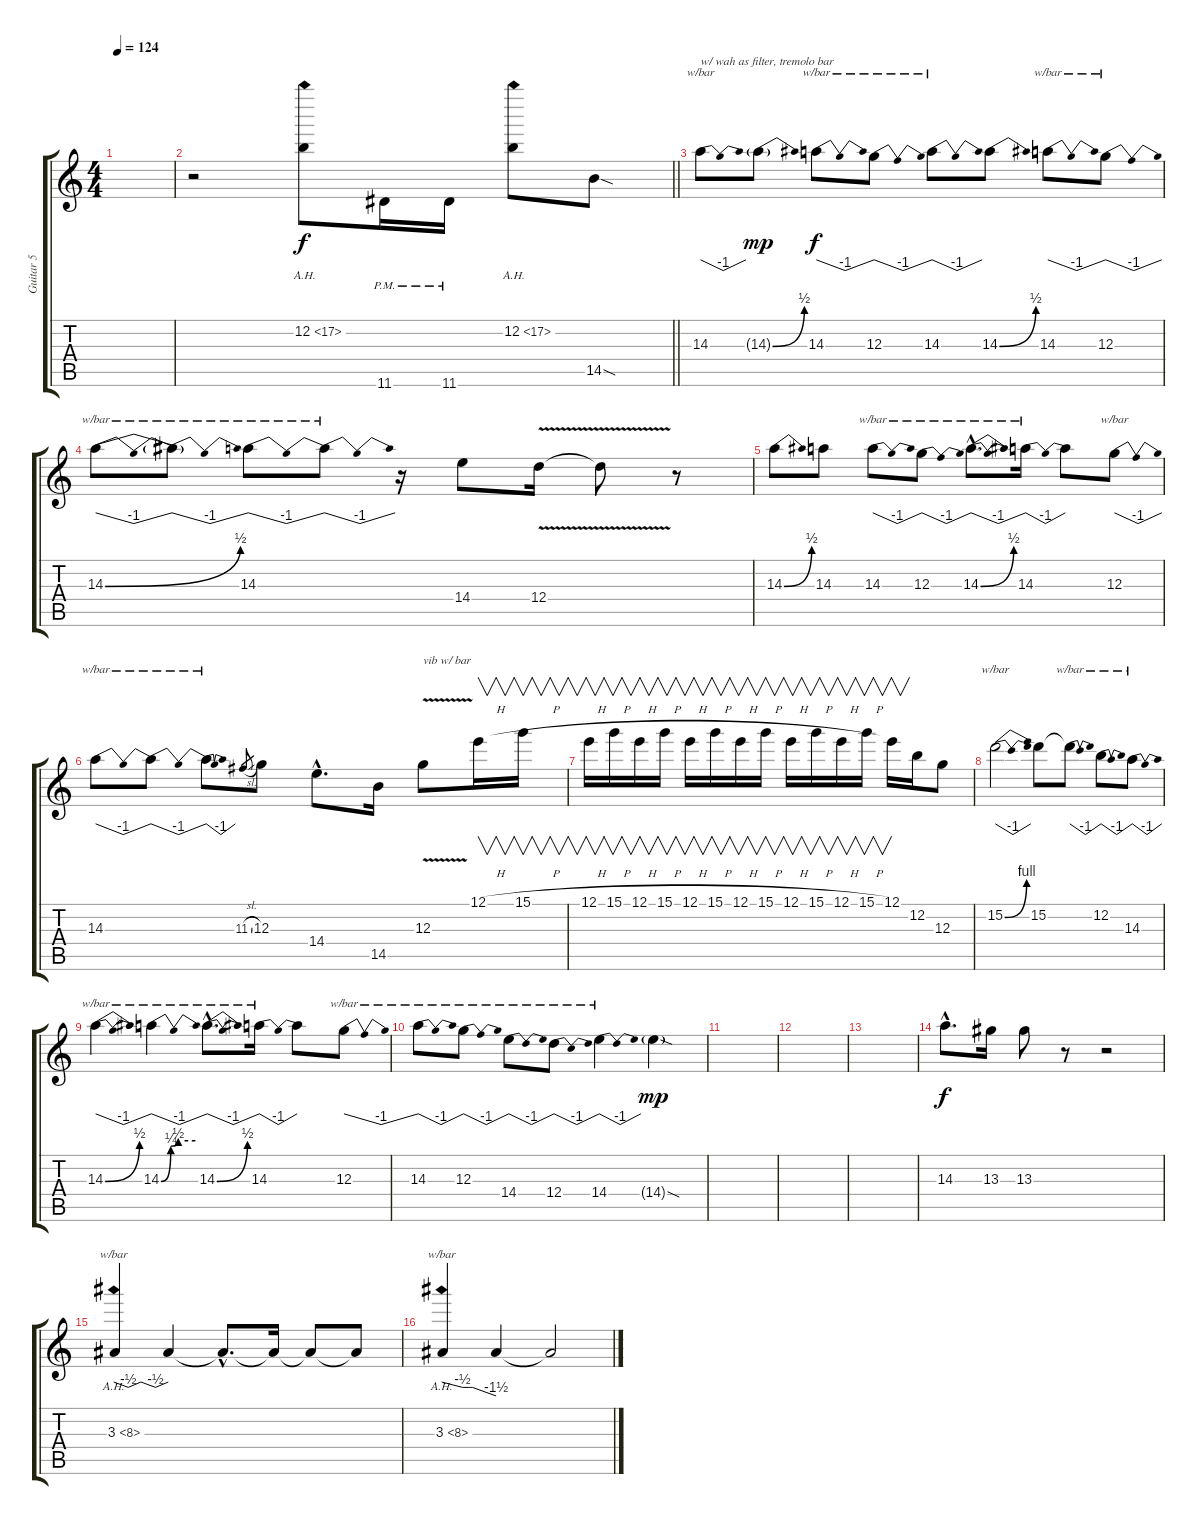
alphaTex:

\track ("Guitar 5" "Guitar 5") {instrument distortionguitar}
\staff {score tabs}
\tuning (E4 B3 G3 D3 A2 E2) {hide}
\ts (4 4)
\tempo 124
\clef g2
\ks c
|
\barLineRight lightlight
r.2 12.2{ah 5}.8 11.6{pm}.16 11.6{pm}.16 12.2{ah 5}.8 14.5{sod}.8 |
14.3.8{tbe (dip default 0 0 30 -4 60 0) txt "w/ wah as filter, tremolo bar"} 14.3{be (bend 0 0 60 2) g}.8{dy mp} 14.3.8{tbe (dip default 0 0 30 -4 60 0) dy f} 12.3.8{tbe (dip default 0 0 30 -4 60 0)} 14.3.8{tbe (dip default 0 0 30 -4 60 0)} 14.3{be (bend 0 0 60 2)}.8 14.3.8{tbe (dip default 0 0 30 -4 60 0)} 12.3.8{tbe (dip default 0 0 30 -4 60 0)} |
14.3{be (bend 0 0 60 2)}.8{tbe (dip default 0 0 30 -4 60 0)} 14.3{t}.8{tbe (dip default 0 0 30 -4 60 0)} 14.3.8{tbe (dip default 0 0 30 -4 60 0)} 14.3{t}.8{tbe (dip default 0 0 30 -4 60 0)} r.16 14.4.8 12.4{v}.16 12.4{t}.8 r.8 |
14.3{be (bend 0 0 60 2)}.8 14.3.8 14.3.8{tbe (dip default 0 0 30 -4 60 0)} 12.3.8{tbe (dip default 0 0 30 -4 60 0)} 14.3{be (bend 0 0 60 2) hac}.8{d tbe (dip default 0 0 30 -4 60 0)} 14.3.16{tbe (dip default 0 0 30 -4 60 0)} 14.3{t}.8 12.3.8{tbe (dip default 0 0 30 -4 60 0)} |
14.3.8{tbe (dip default 0 0 30 -4 60 0)} 14.3{t}.8{tbe (dip default 0 0 30 -4 60 0)} 14.3{t}.8{tbe (dip default 0 0 30 -4 60 0)} 11.3{sl}.8{gr} 12.3.8 14.4{hac}.8{d} 14.5.16 12.3{v}.8{txt "vib w/ bar"} 12.1{h}.16{v} 15.1{h}.16{v} |
12.1{h}.16{v} 15.1{h}.16{v} 12.1{h}.16{v} 15.1{h}.16{v} 12.1{h}.16{v} 15.1{h}.16{v} 12.1{h}.16{v} 15.1{h}.16{v} 12.1{h}.16{v} 15.1{h}.16{v} 12.1{h}.16{v} 15.1{h}.16{v} 12.1.16{v} 12.2.16 12.3.8 |
15.2{be (bend 0 0 60 4)}.2{tbe (dip default 0 0 30 -4 60 0)} 15.2.8 15.2{t}.8{tbe (dip default 0 0 30 -4 60 0)} 12.2.8{tbe (dip default 0 0 30 -4 60 0)} 14.3.8{tbe (dip default 0 0 30 -4 60 0)} |
14.3{be (bend 0 0 60 2)}.4{tbe (dip default 0 0 30 -4 60 0)} 14.3{be (custom 0 0 17 1 30 2 60 2)}.4{tbe (dip default 0 0 30 -4 60 0)} 14.3{be (bend 0 0 60 2) hac}.8{d tbe (dip default 0 0 30 -4 60 0)} 14.3.16{tbe (dip default 0 0 30 -4 60 0)} 14.3{t}.8 12.3.8{tbe (dip default 0 0 30 -4 60 0)} |
14.3.8{tbe (dip default 0 0 30 -4 60 0)} 12.3.8{tbe (dip default 0 0 30 -4 60 0)} 14.4.8{tbe (dip default 0 0 30 -4 60 0)} 12.4.8{tbe (dip default 0 0 30 -4 60 0)} 14.4.4{tbe (dip default 0 0 30 -4 60 0)} 14.4{sod g}.4{dy mp} |
|
|
|
14.3{hac}.8{d dy f} 13.3.16 13.3.8 r.8 r.2 |
3.3{ah 5}.4{tbe (custom default 0 0 16 -2 30 0 46 -2 60 0)} 3.3{t}.4 3.3{hac t}.8{d} 3.3{t}.16 3.3{t}.8 3.3{t}.8 |
3.3{ah 5}.4{tbe (custom default 0 0 23 -2 30 -2 32 -2 34 -2 60 -6)} 3.3{t}.4 3.3{t}.2
